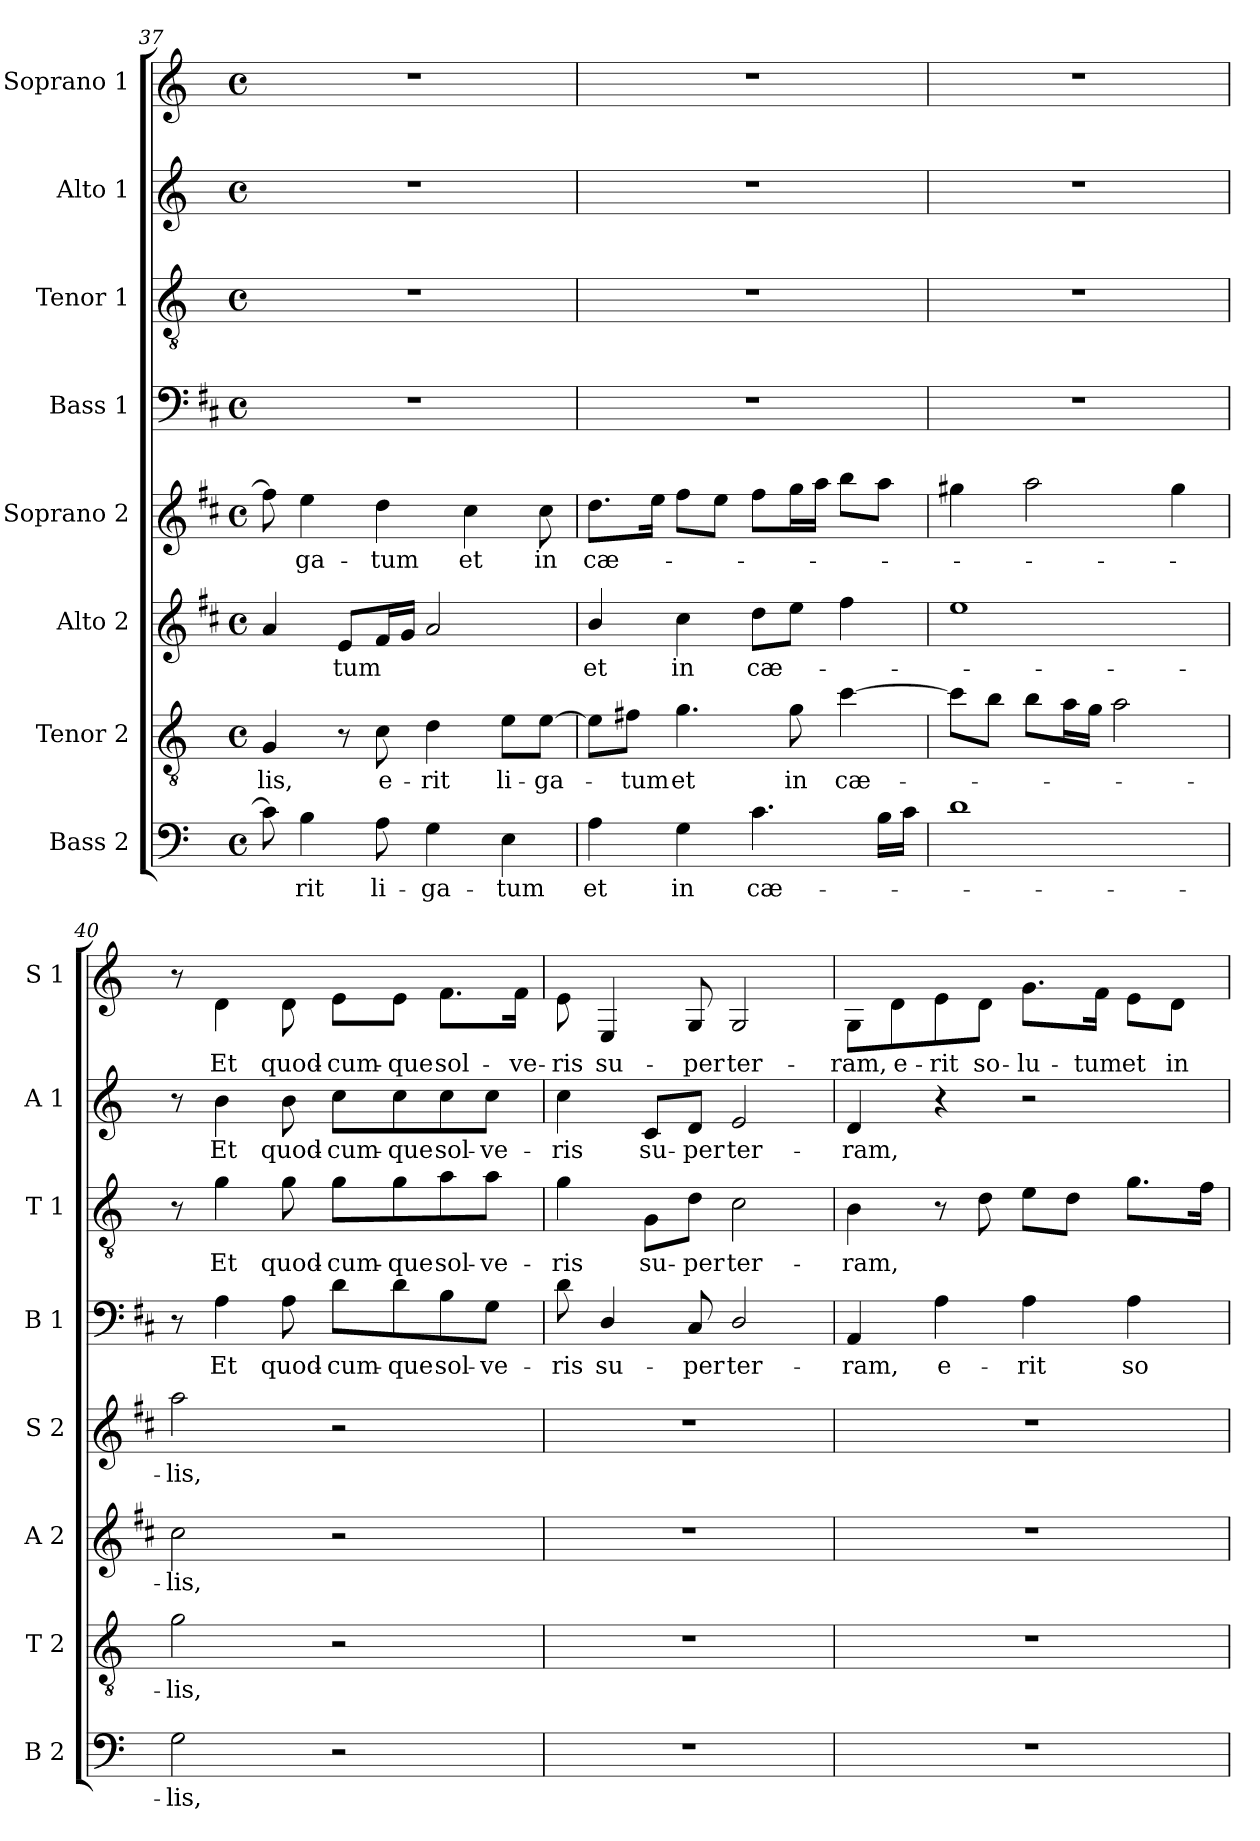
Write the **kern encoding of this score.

**kern	**text	**kern	**text	**kern	**text	**kern	**text	**kern	**text	**kern	**text	**kern	**text	**kern	**text
*part8	*part8	*part7	*part7	*part6	*part6	*part5	*part5	*part4	*part4	*part3	*part3	*part2	*part2	*part1	*part1
*staff8	*staff8	*staff7	*staff7	*staff6	*staff6	*staff5	*staff5	*staff4	*staff4	*staff3	*staff3	*staff2	*staff2	*staff1	*staff1
*I"Bass 2	*	*I"Tenor 2	*	*I"Alto 2	*	*I"Soprano 2	*	*I"Bass 1	*	*I"Tenor 1	*	*I"Alto 1	*	*I"Soprano 1	*
*I'B 2	*	*I'T 2	*	*I'A 2	*	*I'S 2	*	*I'B 1	*	*I'T 1	*	*I'A 1	*	*I'S 1	*
!!LO:LB:g=z
*clefF4	*	*clefGv2	*	*clefG2	*	*clefG2	*	*clefF4	*	*clefGv2	*	*clefG2	*	*clefG2	*
*	*	*	*	*ITrd1c2	*	*ITrd1c2	*	*ITrd1c2	*	*	*	*	*	*ITrd-7c-12	*
*k[]	*	*k[]	*	*k[]	*	*k[]	*	*k[]	*	*k[]	*	*k[]	*	*k[]	*
*C:	*	*C:	*	*C:	*	*C:	*	*C:	*	*C:	*	*C:	*	*C:	*
*M4/4	*	*M4/4	*	*M4/4	*	*M4/4	*	*M4/4	*	*M4/4	*	*M4/4	*	*M4/4	*
*met(c)	*	*met(c)	*	*met(c)	*	*met(c)	*	*met(c)	*	*met(c)	*	*met(c)	*	*met(c)	*
=37	=37	=37	=37	=37	=37	=37	=37	=37	=37	=37	=37	=37	=37	=37	=37
!	!	!	!LO:LY:b	!	!	!	!	!	!	!	!	!	!	!	!
8c\]	.	4G/	-lis,	4g/	.	8ee\]	.	1r	.	1r	.	1r	.	1r	.
!	!LO:LY:b	!	!	!	!	!	!LO:LY:b	!	!	!	!	!	!	!	!
4B\	-rit	.	.	.	.	4dd\	-ga-	.	.	.	.	.	.	.	.
!	!	!	!	!	!LO:LY:b	!	!	!	!	!	!	!	!	!	!
.	.	8r	.	8d/L	-tum	.	.	.	.	.	.	.	.	.	.
!	!LO:LY:b	!	!LO:LY:b	!	!	!	!LO:LY:b	!	!	!	!	!	!	!	!
8A\	li-	8c\	e-	16e/L	.	4cc\	-tum	.	.	.	.	.	.	.	.
.	.	.	.	16f/JJ	.	.	.	.	.	.	.	.	.	.	.
!	!LO:LY:b	!	!LO:LY:b	!	!	!	!	!	!	!	!	!	!	!	!
4G\	-ga-	4d\	-rit	2g/	.	.	.	.	.	.	.	.	.	.	.
!	!	!	!	!	!	!	!LO:LY:b	!	!	!	!	!	!	!	!
.	.	.	.	.	.	4b\	et	.	.	.	.	.	.	.	.
!	!LO:LY:b	!	!LO:LY:b	!	!	!	!	!	!	!	!	!	!	!	!
4E\	-tum	8e\L	li-	.	.	.	.	.	.	.	.	.	.	.	.
!	!	!	!LO:LY:b	!	!	!	!LO:LY:b	!	!	!	!	!	!	!	!
.	.	[8e\J	-ga-	.	.	8b\	in	.	.	.	.	.	.	.	.
=38	=38	=38	=38	=38	=38	=38	=38	=38	=38	=38	=38	=38	=38	=38	=38
!	!LO:LY:b	!	!	!	!LO:LY:b	!	!LO:LY:b	!	!	!	!	!	!	!	!
4A\	et	8e\L]	.	4a/	et	8.cc\L	cæ-	1r	.	1r	.	1r	.	1r	.
!	!	!	!LO:LY:b	!	!	!	!	!	!	!	!	!	!	!	!
.	.	8f#X\J	-tum	.	.	.	.	.	.	.	.	.	.	.	.
.	.	.	.	.	.	16dd\Jk	.	.	.	.	.	.	.	.	.
!	!LO:LY:b	!	!LO:LY:b	!	!LO:LY:b	!	!	!	!	!	!	!	!	!	!
4G\	in	4.g\	et	4b\	in	8ee\L	.	.	.	.	.	.	.	.	.
.	.	.	.	.	.	8dd\J	.	.	.	.	.	.	.	.	.
!	!LO:LY:b	!	!	!	!LO:LY:b	!	!	!	!	!	!	!	!	!	!
4.c\	cæ-	.	.	8cc\L	cæ-	8ee\L	.	.	.	.	.	.	.	.	.
!	!	!	!LO:LY:b	!	!	!	!	!	!	!	!	!	!	!	!
.	.	8g\	in	8dd\J	.	16ff\L	.	.	.	.	.	.	.	.	.
.	.	.	.	.	.	16gg\JJ	.	.	.	.	.	.	.	.	.
!	!	!	!LO:LY:b	!	!	!	!	!	!	!	!	!	!	!	!
.	.	[4cc\	cæ-	4ee\	.	8aa\L	.	.	.	.	.	.	.	.	.
16B\LL	.	.	.	.	.	8gg\J	.	.	.	.	.	.	.	.	.
16c\JJ	.	.	.	.	.	.	.	.	.	.	.	.	.	.	.
=39	=39	=39	=39	=39	=39	=39	=39	=39	=39	=39	=39	=39	=39	=39	=39
1d	.	8cc\L]	.	1dd	.	4ff#X\	.	1r	.	1r	.	1r	.	1r	.
.	.	8b\J	.	.	.	.	.	.	.	.	.	.	.	.	.
.	.	8b\L	.	.	.	2gg\	.	.	.	.	.	.	.	.	.
.	.	16a\L	.	.	.	.	.	.	.	.	.	.	.	.	.
.	.	16g\JJ	.	.	.	.	.	.	.	.	.	.	.	.	.
.	.	2a\	.	.	.	.	.	.	.	.	.	.	.	.	.
.	.	.	.	.	.	4ff#\	.	.	.	.	.	.	.	.	.
=40	=40	=40	=40	=40	=40	=40	=40	=40	=40	=40	=40	=40	=40	=40	=40
!	!LO:LY:b	!	!LO:LY:b	!	!LO:LY:b	!	!LO:LY:b	!	!	!	!	!	!	!	!
2G\	-lis,	2g\	-lis,	2b\	-lis,	2gg\	-lis,	8r	.	8r	.	8r	.	8r	.
!	!	!	!	!	!	!	!	!	!LO:LY:b	!	!LO:LY:b	!	!LO:LY:b	!	!LO:LY:b
.	.	.	.	.	.	.	.	4G\	Et	4g\	Et	4b\	Et	4dd\	Et
!	!	!	!	!	!	!	!	!	!LO:LY:b	!	!LO:LY:b	!	!LO:LY:b	!	!LO:LY:b
.	.	.	.	.	.	.	.	8G\	quod-	8g\	quod-	8b\	quod-	8dd\	quod-
!	!	!	!	!	!	!	!	!	!LO:LY:b	!	!LO:LY:b	!	!LO:LY:b	!	!LO:LY:b
2r	.	2r	.	2r	.	2r	.	8c\L	-cum-	8g\L	-cum-	8cc\L	-cum-	8ee\L	-cum-
!	!	!	!	!	!	!	!	!	!LO:LY:b	!	!LO:LY:b	!	!LO:LY:b	!	!LO:LY:b
.	.	.	.	.	.	.	.	8c\	-que	8g\	-que	8cc\	-que	8ee\J	-que
!	!	!	!	!	!	!	!	!	!LO:LY:b	!	!LO:LY:b	!	!LO:LY:b	!	!LO:LY:b
.	.	.	.	.	.	.	.	8A\	sol-	8a\	sol-	8cc\	sol-	8.ff\L	sol-
!	!	!	!	!	!	!	!	!	!LO:LY:b	!	!LO:LY:b	!	!LO:LY:b	!	!
.	.	.	.	.	.	.	.	8F\J	-ve-	8a\J	-ve-	8cc\J	-ve-	.	.
!	!	!	!	!	!	!	!	!	!	!	!	!	!	!	!LO:LY:b
.	.	.	.	.	.	.	.	.	.	.	.	.	.	16ff\Jk	-ve-
=41	=41	=41	=41	=41	=41	=41	=41	=41	=41	=41	=41	=41	=41	=41	=41
!	!	!	!	!	!	!	!	!	!LO:LY:b	!	!LO:LY:b	!	!LO:LY:b	!	!LO:LY:b
1r	.	1r	.	1r	.	1r	.	8c\	-ris	4g\	-ris	4cc\	-ris	8ee\	-ris
!	!	!	!	!	!	!	!	!	!LO:LY:b	!	!	!	!	!	!LO:LY:b
.	.	.	.	.	.	.	.	4C/	su-	.	.	.	.	4e/	su-
!	!	!	!	!	!	!	!	!	!	!	!LO:LY:b	!	!LO:LY:b	!	!
.	.	.	.	.	.	.	.	.	.	8G\L	su-	8c/L	su-	.	.
!	!	!	!	!	!	!	!	!	!LO:LY:b	!	!LO:LY:b	!	!LO:LY:b	!	!LO:LY:b
.	.	.	.	.	.	.	.	8BB/	-per	8d\J	-per	8d/J	-per	8g/	-per
!	!	!	!	!	!	!	!	!	!LO:LY:b	!	!LO:LY:b	!	!LO:LY:b	!	!LO:LY:b
.	.	.	.	.	.	.	.	2C/	ter-	2c\	ter-	2e/	ter-	2g/	ter-
=42	=42	=42	=42	=42	=42	=42	=42	=42	=42	=42	=42	=42	=42	=42	=42
!	!	!	!	!	!	!	!	!	!LO:LY:b	!	!LO:LY:b	!	!LO:LY:b	!	!LO:LY:b
1r	.	1r	.	1r	.	1r	.	4GG/	-ram,	4B\	-ram,	4d/	-ram,	8g\L	-ram,
!	!	!	!	!	!	!	!	!	!	!	!	!	!	!	!LO:LY:b
.	.	.	.	.	.	.	.	.	.	.	.	.	.	8dd\	e-
!	!	!	!	!	!	!	!	!	!LO:LY:b	!	!	!	!	!	!LO:LY:b
.	.	.	.	.	.	.	.	4G\	e-	8r	.	4r	.	8ee\	-rit
!	!	!	!	!	!	!	!	!	!	!	!	!	!	!	!LO:LY:b
.	.	.	.	.	.	.	.	.	.	8d\	.	.	.	8dd\J	so-
!	!	!	!	!	!	!	!	!	!LO:LY:b	!	!	!	!	!	!LO:LY:b
.	.	.	.	.	.	.	.	4G\	-rit	8e\L	.	2r	.	8.gg\L	-lu-
.	.	.	.	.	.	.	.	.	.	8d\J	.	.	.	.	.
!	!	!	!	!	!	!	!	!	!	!	!	!	!	!	!LO:LY:b
.	.	.	.	.	.	.	.	.	.	.	.	.	.	16ff\Jk	-tum
!	!	!	!	!	!	!	!	!	!LO:LY:b	!	!	!	!	!	!LO:LY:b
.	.	.	.	.	.	.	.	4G\	so-	8.g\L	.	.	.	8ee\L	et
!	!	!	!	!	!	!	!	!	!	!	!	!	!	!	!LO:LY:b
.	.	.	.	.	.	.	.	.	.	.	.	.	.	8dd\J	in
.	.	.	.	.	.	.	.	.	.	16f\Jk	.	.	.	.	.
=	=	=	=	=	=	=	=	=	=	=	=	=	=	=	=
*-	*-	*-	*-	*-	*-	*-	*-	*-	*-	*-	*-	*-	*-	*-	*-
